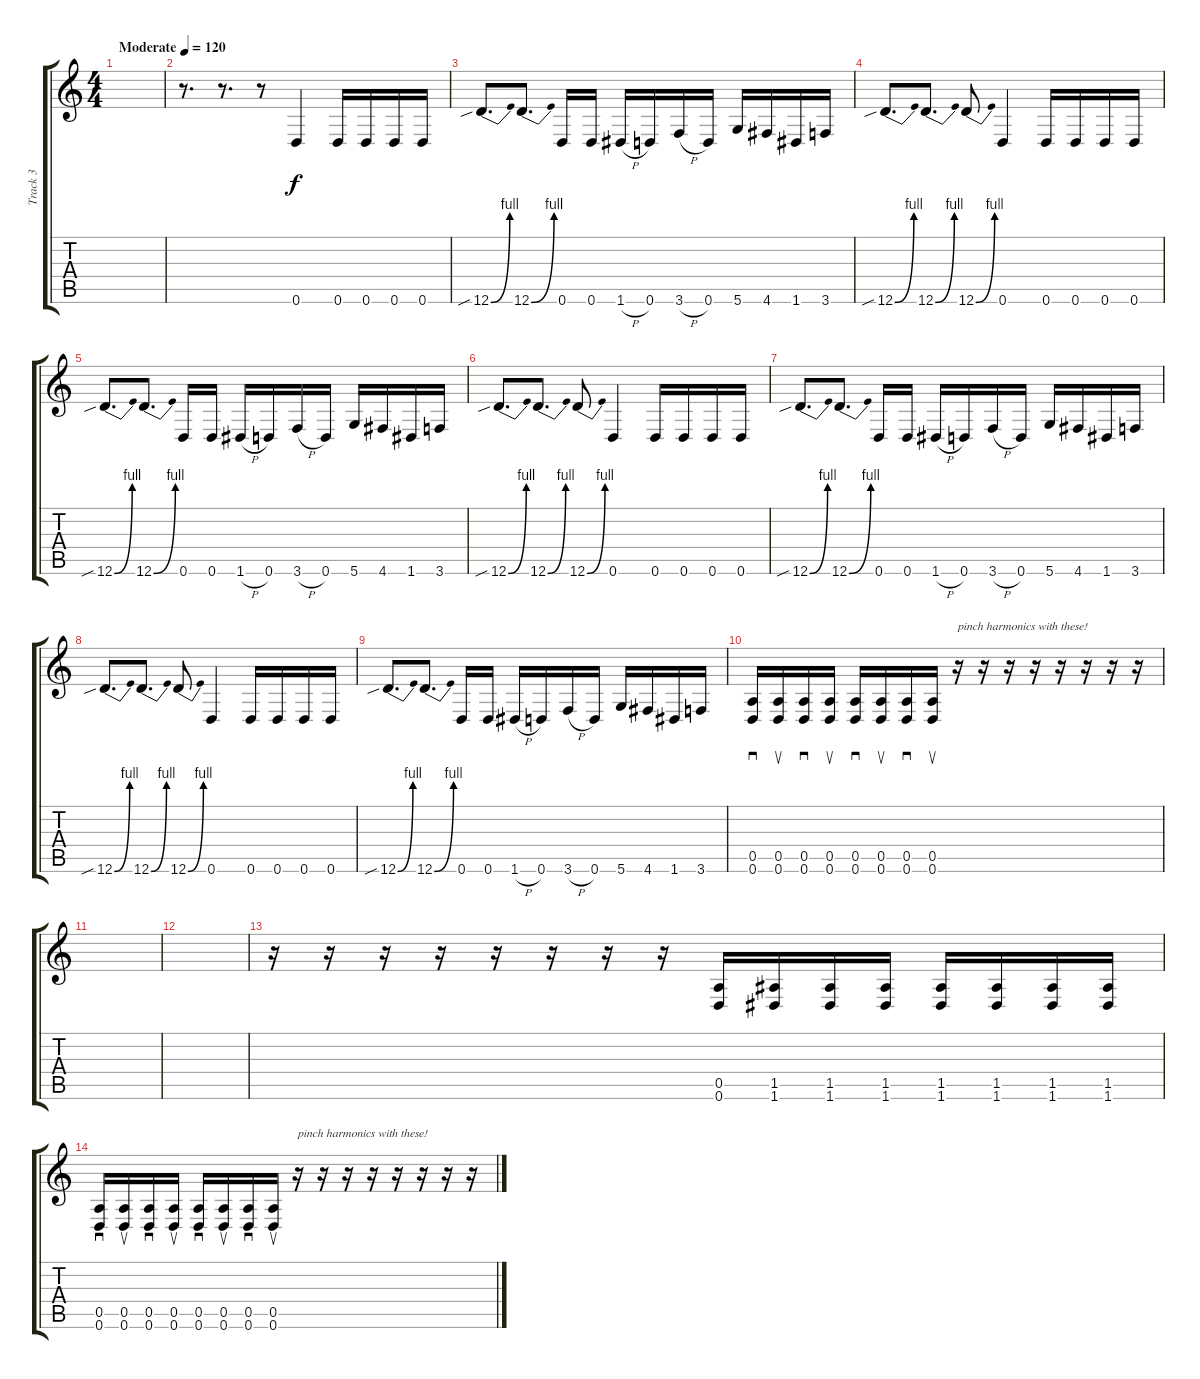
\track ("Track 3" "Track 3") {instrument distortionguitar}
\staff {score tabs}
\tuning (E4 B3 G3 D3 A2 D2) {hide}
\ts (4 4)
\tempo (120 "Moderate")
\clef g2
\ks c
|
r.8{d} r.8{d} r.8 0.6.4 0.6.16 0.6.16 0.6.16 0.6.16 |
12.6{be (bend 0 0 60 4) sib}.8{d} 12.6{be (bend 0 0 60 4)}.8{d} 0.6.16 0.6.16 1.6{h}.16 0.6.16 3.6{h}.16 0.6.16 5.6.16 4.6.16 1.6.16 3.6.16 |
12.6{be (bend 0 0 60 4) sib}.8{d} 12.6{be (bend 0 0 60 4)}.8{d} 12.6{be (bend 0 0 60 4)}.8 0.6.4 0.6.16 0.6.16 0.6.16 0.6.16 |
12.6{be (bend 0 0 60 4) sib}.8{d} 12.6{be (bend 0 0 60 4)}.8{d} 0.6.16 0.6.16 1.6{h}.16 0.6.16 3.6{h}.16 0.6.16 5.6.16 4.6.16 1.6.16 3.6.16 |
12.6{be (bend 0 0 60 4) sib}.8{d} 12.6{be (bend 0 0 60 4)}.8{d} 12.6{be (bend 0 0 60 4)}.8 0.6.4 0.6.16 0.6.16 0.6.16 0.6.16 |
12.6{be (bend 0 0 60 4) sib}.8{d} 12.6{be (bend 0 0 60 4)}.8{d} 0.6.16 0.6.16 1.6{h}.16 0.6.16 3.6{h}.16 0.6.16 5.6.16 4.6.16 1.6.16 3.6.16 |
12.6{be (bend 0 0 60 4) sib}.8{d} 12.6{be (bend 0 0 60 4)}.8{d} 12.6{be (bend 0 0 60 4)}.8 0.6.4 0.6.16 0.6.16 0.6.16 0.6.16 |
12.6{be (bend 0 0 60 4) sib}.8{d} 12.6{be (bend 0 0 60 4)}.8{d} 0.6.16 0.6.16 1.6{h}.16 0.6.16 3.6{h}.16 0.6.16 5.6.16 4.6.16 1.6.16 3.6.16 |
(0.5 0.6).16{sd} (0.5 0.6).16{su} (0.5 0.6).16{sd} (0.5 0.6).16{su} (0.5 0.6).16{sd} (0.5 0.6).16{su} (0.5 0.6).16{sd} (0.5 0.6).16{su} r.16{txt "pinch harmonics with these!"} r.16 r.16 r.16 r.16 r.16 r.16 r.16 |
|
|
r.16 r.16 r.16 r.16 r.16 r.16 r.16 r.16 (0.5 0.6).16 (1.5 1.6).16 (1.5 1.6).16 (1.5 1.6).16 (1.5 1.6).16 (1.5 1.6).16 (1.5 1.6).16 (1.5 1.6).16 |
(0.5 0.6).16{sd} (0.5 0.6).16{su} (0.5 0.6).16{sd} (0.5 0.6).16{su} (0.5 0.6).16{sd} (0.5 0.6).16{su} (0.5 0.6).16{sd} (0.5 0.6).16{su} r.16{txt "pinch harmonics with these!"} r.16 r.16 r.16 r.16 r.16 r.16 r.16
